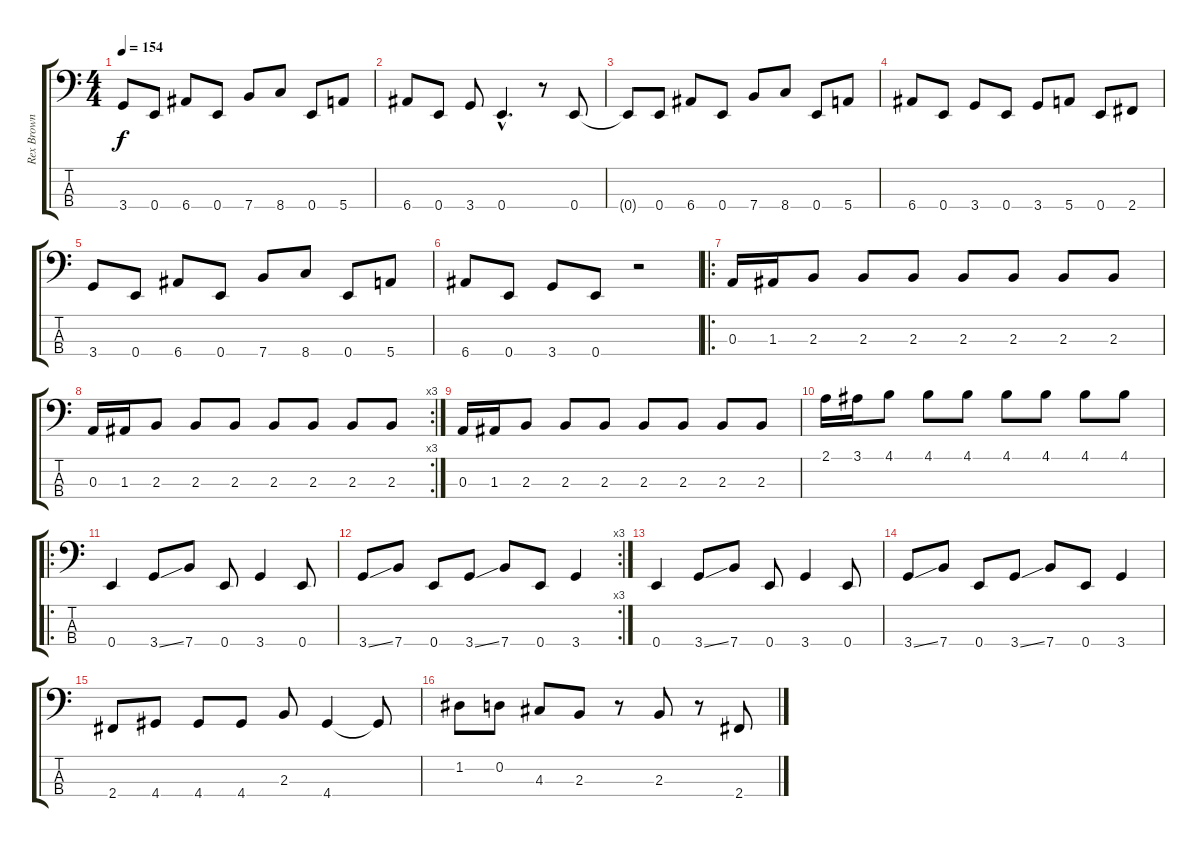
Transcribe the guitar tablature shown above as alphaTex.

\track ("Rex Brown" "Rex Brown") {instrument electricbasspick}
\staff {score tabs}
\tuning (G2 D2 A1 E1) {hide}
\ts (4 4)
\tempo 154
\clef f4
\ks c
3.4.8{dy f} 0.4.8 6.4.8 0.4.8 7.4.8 8.4.8 0.4.8 5.4.8 |
6.4.8 0.4.8 3.4.8 0.4{hac}.4{d} r.8 0.4.8 |
0.4{t}.8 0.4.8 6.4.8 0.4.8 7.4.8 8.4.8 0.4.8 5.4.8 |
6.4.8 0.4.8 3.4.8 0.4.8 3.4.8 5.4.8 0.4.8 2.4.8 |
3.4.8 0.4.8 6.4.8 0.4.8 7.4.8 8.4.8 0.4.8 5.4.8 |
6.4.8 0.4.8 3.4.8 0.4.8 r.2 |
\ro
0.3.16 1.3.16 2.3.8 2.3.8 2.3.8 2.3.8 2.3.8 2.3.8 2.3.8 |
\rc 3
0.3.16 1.3.16 2.3.8 2.3.8 2.3.8 2.3.8 2.3.8 2.3.8 2.3.8 |
0.3.16 1.3.16 2.3.8 2.3.8 2.3.8 2.3.8 2.3.8 2.3.8 2.3.8 |
2.1.16 3.1.16 4.1.8 4.1.8 4.1.8 4.1.8 4.1.8 4.1.8 4.1.8 |
\ro
0.4.4 3.4{ss}.8 7.4.8 0.4.8 3.4.4 0.4.8 |
\rc 3
3.4{ss}.8 7.4.8 0.4.8 3.4{ss}.8 7.4.8 0.4.8 3.4.4 |
0.4.4 3.4{ss}.8 7.4.8 0.4.8 3.4.4 0.4.8 |
3.4{ss}.8 7.4.8 0.4.8 3.4{ss}.8 7.4.8 0.4.8 3.4.4 |
2.4.8 4.4.8 4.4.8 4.4.8 2.3.8 4.4.4 4.4{t}.8 |
1.2.8 0.2.8 4.3.8 2.3.8 r.8 2.3.8 r.8 2.4.8
